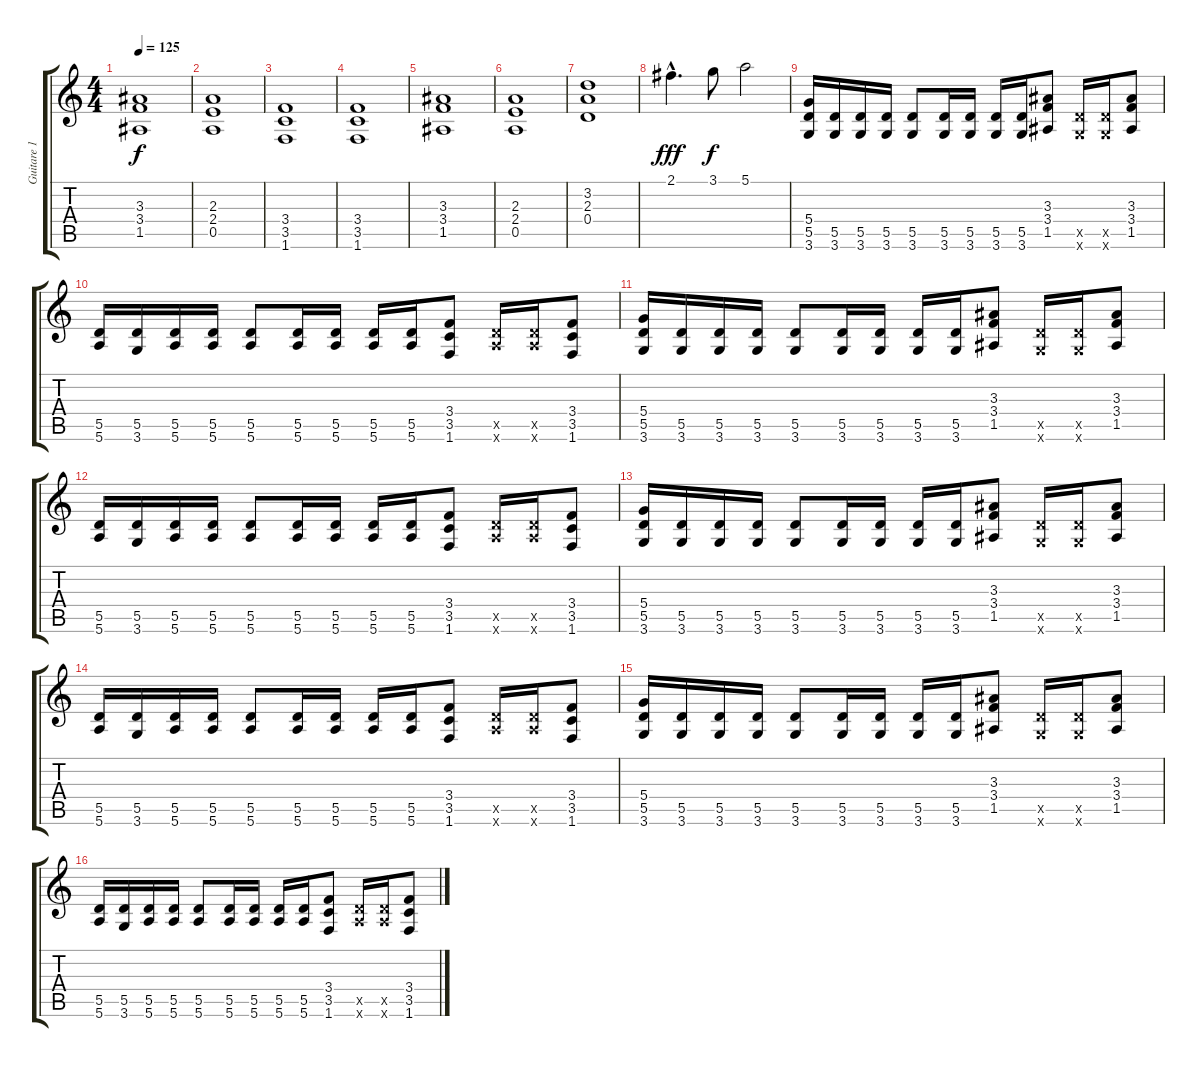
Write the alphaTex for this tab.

\track ("Guitare 1" "Guitare 1") {instrument distortionguitar}
\staff {score tabs}
\tuning (E4 B3 G3 D3 A2 E2) {hide}
\ts (4 4)
\tempo 125
\clef g2
\ks c
(3.3 3.4 1.5).1{dy f} |
(2.3 2.4 0.5).1 |
(3.4 3.5 1.6).1 |
(3.4 3.5 1.6).1 |
(3.3 3.4 1.5).1 |
(2.3 2.4 0.5).1 |
(3.2 2.3 0.4).1 |
2.1{hac}.4{d dy fff} 3.1.8{dy f} 5.1.2 |
(5.4 5.5 3.6).16 (5.5 3.6).16 (5.5 3.6).16 (5.5 3.6).16 (5.5 3.6).8 (5.5 3.6).16 (5.5 3.6).16 (5.5 3.6).16 (5.5 3.6).16 (3.3 3.4 1.5).8 (5.5{x} 3.6{x}).16 (5.5{x} 3.6{x}).16 (3.3 3.4 1.5).8 |
(5.5 5.6).16 (5.5 3.6).16 (5.5 5.6).16 (5.5 5.6).16 (5.5 5.6).8 (5.5 5.6).16 (5.5 5.6).16 (5.5 5.6).16 (5.5 5.6).16 (3.4 3.5 1.6).8 (5.5{x} 5.6{x}).16 (5.5{x} 5.6{x}).16 (3.4 3.5 1.6).8 |
(5.4 5.5 3.6).16 (5.5 3.6).16 (5.5 3.6).16 (5.5 3.6).16 (5.5 3.6).8 (5.5 3.6).16 (5.5 3.6).16 (5.5 3.6).16 (5.5 3.6).16 (3.3 3.4 1.5).8 (5.5{x} 3.6{x}).16 (5.5{x} 3.6{x}).16 (3.3 3.4 1.5).8 |
(5.5 5.6).16 (5.5 3.6).16 (5.5 5.6).16 (5.5 5.6).16 (5.5 5.6).8 (5.5 5.6).16 (5.5 5.6).16 (5.5 5.6).16 (5.5 5.6).16 (3.4 3.5 1.6).8 (5.5{x} 5.6{x}).16 (5.5{x} 5.6{x}).16 (3.4 3.5 1.6).8 |
(5.4 5.5 3.6).16 (5.5 3.6).16 (5.5 3.6).16 (5.5 3.6).16 (5.5 3.6).8 (5.5 3.6).16 (5.5 3.6).16 (5.5 3.6).16 (5.5 3.6).16 (3.3 3.4 1.5).8 (5.5{x} 3.6{x}).16 (5.5{x} 3.6{x}).16 (3.3 3.4 1.5).8 |
(5.5 5.6).16 (5.5 3.6).16 (5.5 5.6).16 (5.5 5.6).16 (5.5 5.6).8 (5.5 5.6).16 (5.5 5.6).16 (5.5 5.6).16 (5.5 5.6).16 (3.4 3.5 1.6).8 (5.5{x} 5.6{x}).16 (5.5{x} 5.6{x}).16 (3.4 3.5 1.6).8 |
(5.4 5.5 3.6).16 (5.5 3.6).16 (5.5 3.6).16 (5.5 3.6).16 (5.5 3.6).8 (5.5 3.6).16 (5.5 3.6).16 (5.5 3.6).16 (5.5 3.6).16 (3.3 3.4 1.5).8 (5.5{x} 3.6{x}).16 (5.5{x} 3.6{x}).16 (3.3 3.4 1.5).8 |
(5.5 5.6).16 (5.5 3.6).16 (5.5 5.6).16 (5.5 5.6).16 (5.5 5.6).8 (5.5 5.6).16 (5.5 5.6).16 (5.5 5.6).16 (5.5 5.6).16 (3.4 3.5 1.6).8 (5.5{x} 5.6{x}).16 (5.5{x} 5.6{x}).16 (3.4 3.5 1.6).8
